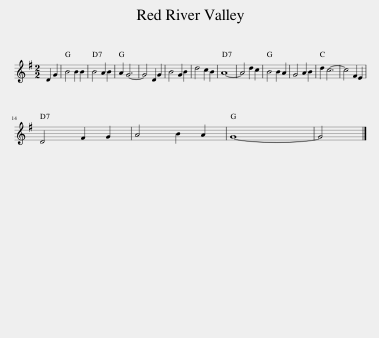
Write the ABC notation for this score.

X:1
L:1/8
M:2/2
I:linebreak $
K:G
V:1 treble
V:1
 D2 G2 | B4 B2 B2 | B4 A2 B2 | A2 G6- | G4 D2 G2 | %5
 B4 G2 B2 | d4 c2 B2 | A8- | A4 d2 c2 | B4 B2 A2 | %10
 G4 A2 B2 | d2 c6- | c4 F2 E2 |$ D4 F2 G2 | A4 B2 A2 | %15
 G8- | G4 |] %17
